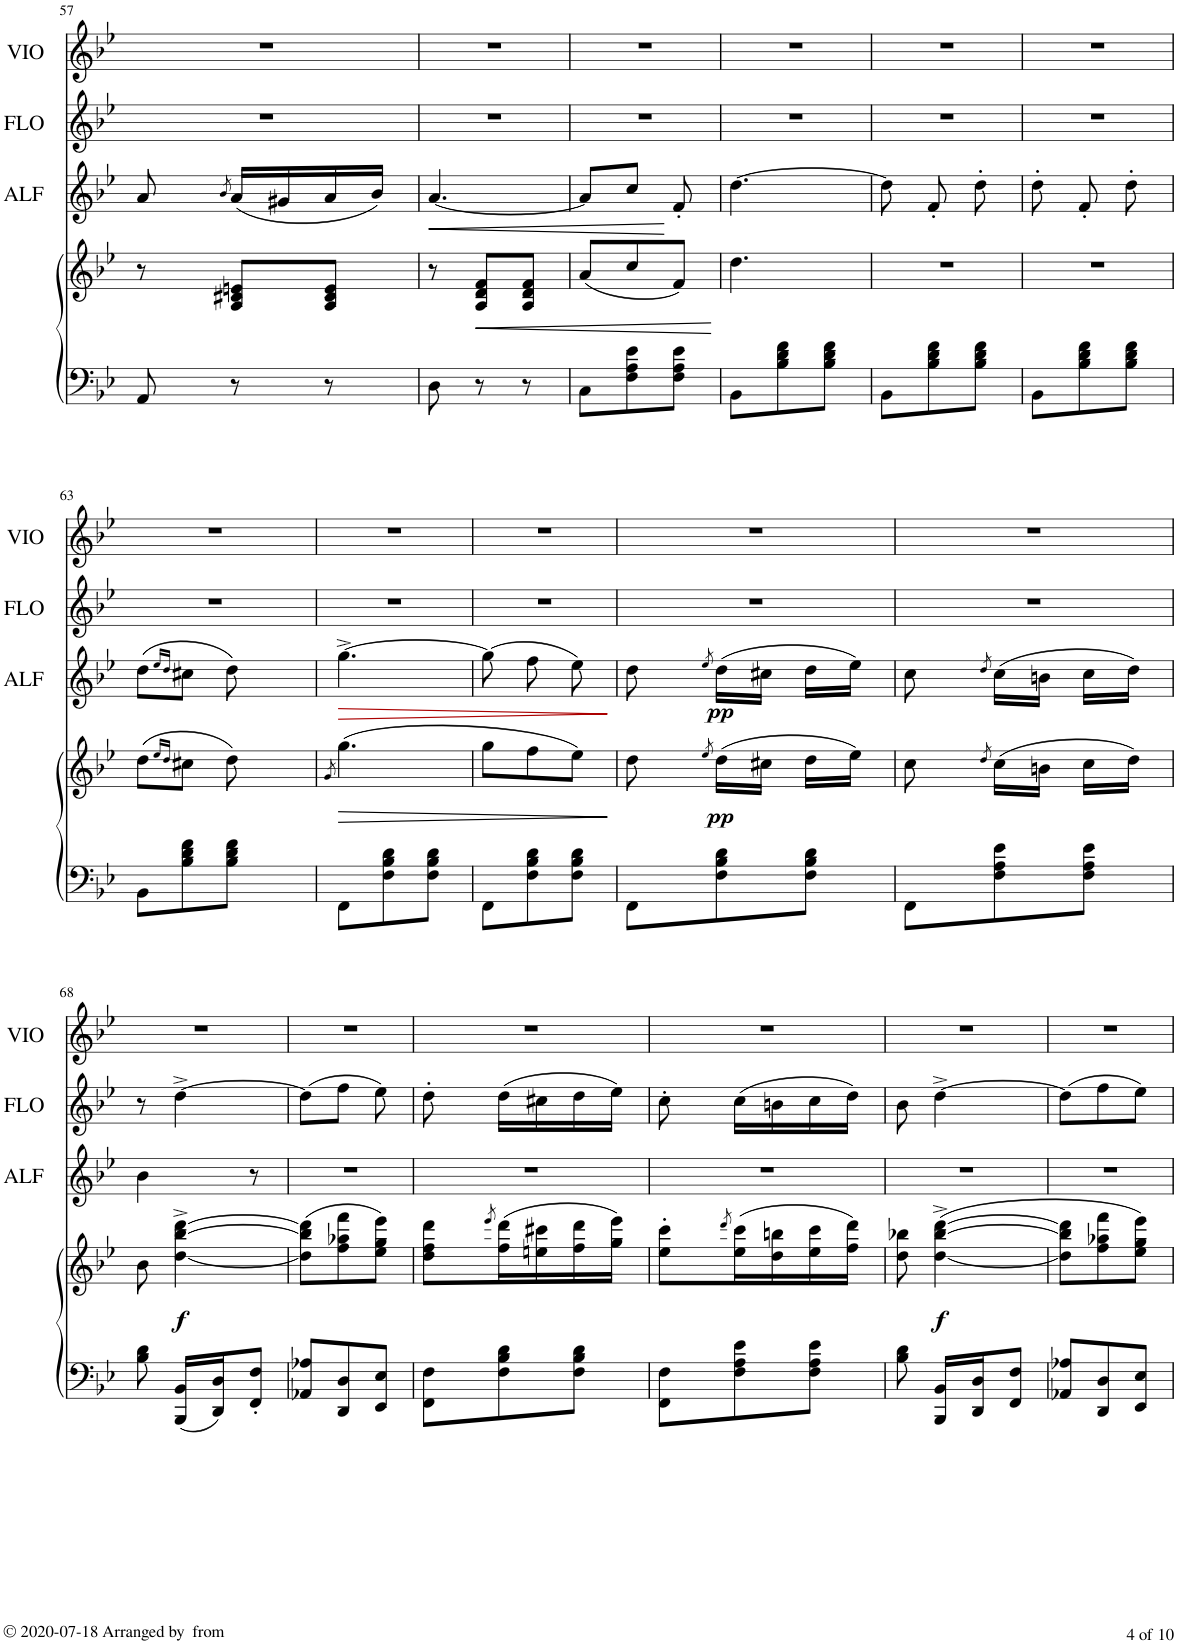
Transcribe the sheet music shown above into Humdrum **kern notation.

**kern	**kern	**dynam	**kern	**dynam	**kern	**kern
*part4	*part4	*part4	*part3	*part3	*part2	*part1
*staff5	*staff4	*staff4/5	*staff3	*staff3	*staff2	*staff1
*I"Piano	*	*	*I"ALFREDO.	*	*I"FLORA.	*I"VIOLETTA.
*I'Pno	*	*	*I'ALF	*	*I'FLO	*I'VIO
!!LO:PB:g=z
*clefF4	*clefG2	*	*clefG2	*	*clefG2	*clefG2
*k[b-e-]	*k[b-e-]	*	*k[b-e-]	*	*k[b-e-]	*k[b-e-]
*M3/8	*M3/8	*	*M3/8	*	*M3/8	*M3/8
=57	=57	=57	=57	=57	=57	=57
*	*	*	*^	*	*	*
8AA/	8r	.	8a/	16.aLL	.	4.r	4.r
.	.	.	.	32b-!K	.	.	.
.	.	.	8qb-/	.	.	.	.
8r	8A/ 8c#X/ 8en/L	.	(16a/LL	(16aJJ	.	.	.
.	.	.	16g#X/	8.ryy	.	.	.
8r	8A/ 8c#/ 8e/J	.	16a/	.	.	.	.
.	.	.	(16b-/JJ)	.	.	.	.
*	*	*	*v	*v	*	*	*
=58	=58	=58	=58	=58	=58	=58
!	!	!	!	!LO:HP:b	!	!
8D\	8r	.	[4.a/	<	4.r	4.r
!	!	!LO:HP:b	!	!	!	!
8r	8A/ 8d/ 8f/L	<	.	.	.	.
8r	8A/ 8d/ 8f/J	.	.	.	.	.
=59	=59	=59	=59	=59	=59	=59
8C\L	(8a/L	.	8a/L]	.	4.r	4.r
8F\ 8A\ 8e-\	8cc/	.	8cc/J	.	.	.
8F\ 8A\ 8e-\J	8f/J)	.	8f'/	[	.	.
.	.	[	.	.	.	.
=60	=60	=60	=60	=60	=60	=60
8BB-\L	4.dd\	.	[4.dd\	.	4.r	4.r
8B-\ 8d\ 8f\	.	.	.	.	.	.
8B-\ 8d\ 8f\J	.	.	.	.	.	.
=61	=61	=61	=61	=61	=61	=61
8BB-\L	4.r	.	8dd\]	.	4.r	4.r
8B-\ 8d\ 8f\	.	.	8f'/	.	.	.
8B-\ 8d\ 8f\J	.	.	8dd'\	.	.	.
=62	=62	=62	=62	=62	=62	=62
8BB-\L	4.r	.	8dd'\	.	4.r	4.r
8B-\ 8d\ 8f\	.	.	8f'/	.	.	.
8B-\ 8d\ 8f\J	.	.	8dd'\	.	.	.
!!LO:LB:g=z
=63	=63	=63	=63	=63	=63	=63
*	*^	*	*	*	*	*
8BB-\L	(8dd\L	4ryy	.	8dd\L	.	4.r	4.r
.	16qee-/LL	.	.	16qee-/LL	.	.	.
.	16qdd/JJ	.	.	16qdd/JJ	.	.	.
8B-\ 8d\ 8f\	8cc#X\J	.	.	8cc#X\J	.	.	.
8B-\ 8d\ 8f\J	8dd\)	16.ddLL	.	8dd\)	.	.	.
.	.	32g!JJk	.	.	.	.	.
=64	=64	=64	=64	=64	=64	=64	=64
.	8qg/	.	.	.	.	.	.
!	!	!	!	!	!LO:HP:b	!	!
8FF\L	(4.gg\	([4.gg	.	[4.gg^\	>	4.r	4.r
8F\ 8B-\ 8d\	.	.	.	.	.	.	.
8F\ 8B-\ 8d\J	.	.	.	.	.	.	.
*	*v	*v	*	*	*	*	*
=65	=65	=65	=65	=65	=65	=65
8FF\L	8gg\L]	.	(8gg\]	.	4.r	4.r
8F\ 8B-\ 8d\	8ff\	.	8ff\	.	.	.
8F\ 8B-\ 8d\J	8ee-\J))	.	8ee-\)	.	.	.
.	.	.	.	]	.	.
=66	=66	=66	=66	=66	=66	=66
*	*^	*	*^	*	*	*
8FF\L	8dd\	16.ddLL	.	8dd\	16.ddLL	.	4.r	4.r
.	.	32ee-!K	.	.	32ee-!K	.	.	.
.	8qee-/	.	.	8qee-/	.	.	.	.
!	!	!	!LO:DY:b	!	!	!LO:DY:b	!	!
8F\ 8B-\ 8d\	(>16dd\LL	(16ddJJ	pp	(>16dd\LL	(16ddJJ	pp	.	.
.	16cc#X\JJ	8.ryy	.	16cc#X\JJ	8.ryy	.	.	.
8F\ 8B-\ 8d\J	16dd\LL	.	.	16dd\LL	.	.	.	.
.	(16ee-\JJ)	.	.	(16ee-\JJ)	.	.	.	.
=67	=67	=67	=67	=67	=67	=67	=67	=67
8FF\L	8cc\	16.ccLL	.	8cc\	16.ccLL	.	4.r	4.r
.	.	32dd!K	.	.	32dd!K	.	.	.
.	8qdd/	.	.	8qdd/	.	.	.	.
8F\ 8A\ 8e-\	16cc\LL	(16ccJJ	.	16cc\LL	16ccJJ	.	.	.
.	16bn\JJ	8.ryy	.	16bn\JJ	8.ryy	.	.	.
8F\ 8A\ 8e-\J	16cc\LL	.	.	16cc\LL	.	.	.	.
.	(16dd\JJ)	.	.	(16dd\JJ)	.	.	.	.
*	*v	*v	*	*	*	*	*	*
*	*	*	*v	*v	*	*	*
!!LO:LB:g=z
=68	=68	=68	=68	=68	=68	=68
8B-\ 8d\	8b-\	.	4b-\	.	8r	4.r
!	!	!LO:DY:b	!	!	!	!
16BBB-/ 16BB-/LL	[4dd\^ [4bb-\^ [4ddd\^	f	.	.	[4dd^\	.
16DD/ 16D/J)	.	.	.	.	.	.
8FF/' 8F/'J	.	.	8r	.	.	.
=69	=69	=69	=69	=69	=69	=69
8AA-X/ 8A-X/L	(8dd\] 8bb-\] 8ddd\]L	.	4.r	.	(8dd\L]	4.r
8DD/ 8D/	8ff\ 8aa-X\ 8fff\	.	.	.	8ff\J	.
8EE-/ 8E-/J	8ee-\ 8gg\ 8eee-\J)	.	.	.	8ee-\)	.
=70	=70	=70	=70	=70	=70	=70
*	*^	*	*	*	*	*
8FF\ 8F\L	8dd\ 8ff\ 8ddd\L	16.dd 16.ff 16.dddLL	.	4.r	.	8dd'>\	4.r
.	.	32eee-!K	.	.	.	.	.
.	8qeee-/	.	.	.	.	.	.
8F\ 8B-\ 8d\	(16ff\ 16ddd\L	(16ff 16dddJJ	.	.	.	(>16dd\LL	.
.	16een\ 16ccc#X\	8.ryy	.	.	.	16cc#X\	.
8F\ 8B-\ 8d\J	16ff\ 16ddd\	.	.	.	.	16dd\	.
.	(16gg\ 16eee-\JJ)	.	.	.	.	16ee-\JJ)	.
=71	=71	=71	=71	=71	=71	=71	=71
8FF\ 8F\L	8ee-\' 8ccc\'L	16.ee-' 16.ccc'LL	.	4.r	.	8cc'>\	4.r
.	.	32ddd!K	.	.	.	.	.
.	8qddd/	.	.	.	.	.	.
8F\ 8A\ 8e-\	16ee-\ 16ccc\L	(16ee- 16cccJJ	.	.	.	(16cc\LL	.
.	16dd\ 16bbn\	8.ryy	.	.	.	16bn\	.
8F\ 8A\ 8e-\J	16ee-\ 16ccc\	.	.	.	.	16cc\	.
.	(16ff\ 16ddd\JJ)	.	.	.	.	16dd\JJ)	.
*	*v	*v	*	*	*	*	*
=72	=72	=72	=72	=72	=72	=72
8B-\ 8d\	8dd\ 8bb-X\	.	4.r	.	8b-\	4.r
!	!	!LO:DY:b	!	!	!	!
16BBB-/ 16BB-/LL	[4dd\^ [4bb-\^ [4ddd\^	f	.	.	[4dd^\	.
16DD/ 16D/J	.	.	.	.	.	.
8FF/ 8F/J	.	.	.	.	.	.
=73	=73	=73	=73	=73	=73	=73
8AA-X/ 8A-X/L	8dd\] 8bb-\] 8ddd\]L	.	4.r	.	(8dd\L]	4.r
8DD/ 8D/	8ff\ 8aa-X\ 8fff\	.	.	.	8ff\	.
8EE-/ 8E-/J	8ee-\ 8gg\ 8eee-\J)	.	.	.	8ee-\J)	.
=	=	=	=	=	=	=
*-	*-	*-	*-	*-	*-	*-
